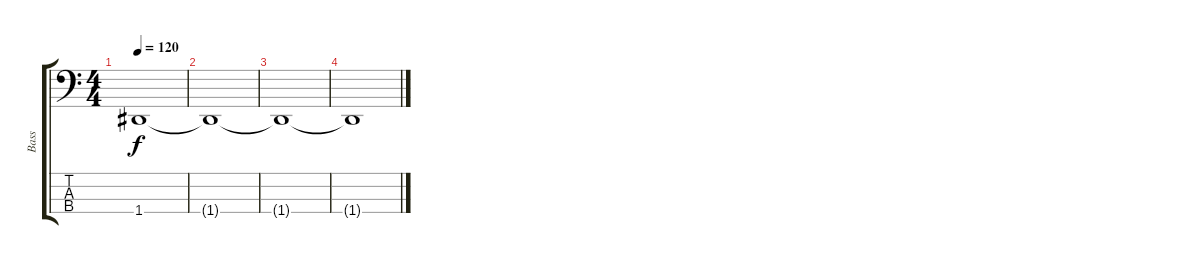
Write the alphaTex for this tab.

\track ("Bass" "Bass") {instrument electricbassfinger}
\staff {score tabs}
\tuning (G2 D2 A1 D1) {hide}
\ts (4 4)
\tempo 120
\clef f4
\ks c
1.4.1{dy f} |
1.4{t}.1 |
1.4{t}.1 |
1.4{t}.1
